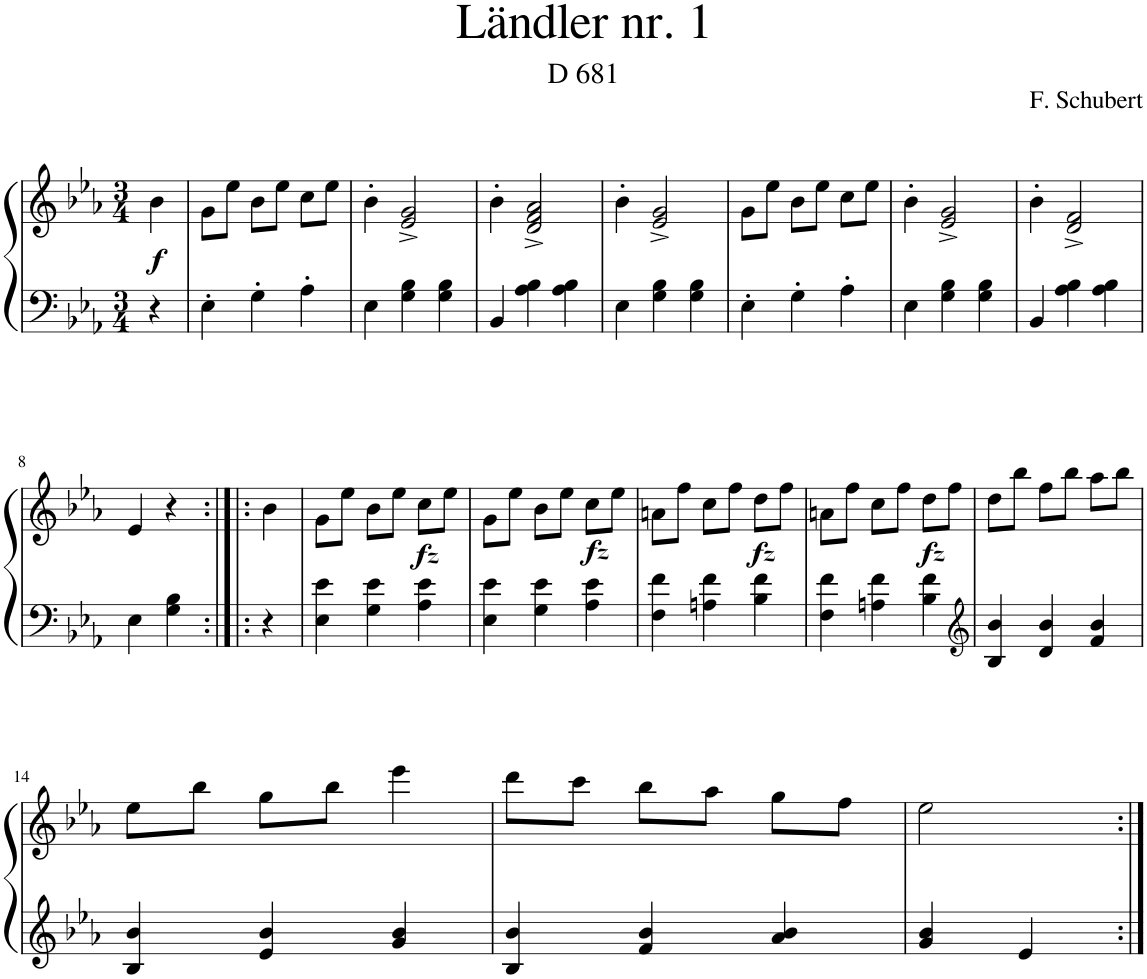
**kern	**kern	**dynam
*part1	*part1	*part1
*staff2	*staff1	*staff1/2
*I"Piano	*	*
*I'Pno.	*	*
*clefF4	*clefG2	*
*k[b-e-a-]	*k[b-e-a-]	*
*M3/4	*M3/4	*
=	=	=
!	!	!LO:DY:b
4r	4b-\	f
=1	=1	=1
4E-'\	8g\L	.
.	8ee-\J	.
4G'\	8b-\L	.
.	8ee-\J	.
4A-'\	8cc\L	.
.	8ee-\J	.
=2	=2	=2
4E-\	4b-'\	.
4G\ 4B-\	2e-/^ 2g/^	.
4G\ 4B-\	.	.
=3	=3	=3
4BB-/	4b-'\	.
4A-\ 4B-\	2d/^ 2f/^ 2a-/^	.
4A-\ 4B-\	.	.
=4	=4	=4
4E-\	4b-'\	.
4G\ 4B-\	2e-/^ 2g/^	.
4G\ 4B-\	.	.
=5	=5	=5
4E-'\	8g\L	.
.	8ee-\J	.
4G'\	8b-\L	.
.	8ee-\J	.
4A-'\	8cc\L	.
.	8ee-\J	.
=6	=6	=6
4E-\	4b-'\	.
4G\ 4B-\	2e-/^ 2g/^	.
4G\ 4B-\	.	.
=7	=7	=7
4BB-/	4b-'\	.
4A-\ 4B-\	2d/^ 2f/^	.
4A-\ 4B-\	.	.
!!LO:LB:g=z
=8	=8	=8
4E-\	4e-/	.
4G\ 4B-\	4r	.
=8X1:|!|:	=8X1:|!|:	=8X1:|!|:
4r	4b-\	.
=9	=9	=9
4E-\ 4e-\	8g\L	.
.	8ee-\J	.
4G\ 4e-\	8b-\L	.
.	8ee-\J	.
!	!	!LO:DY:b
4A-\ 4e-\	8cc\L	fz
.	8ee-\J	.
=10	=10	=10
4E-\ 4e-\	8g\L	.
.	8ee-\J	.
4G\ 4e-\	8b-\L	.
.	8ee-\J	.
!	!	!LO:DY:b
4A-\ 4e-\	8cc\L	fz
.	8ee-\J	.
=11	=11	=11
4F\ 4f\	8an\L	.
.	8ff\J	.
4An\ 4f\	8cc\L	.
.	8ff\J	.
!	!	!LO:DY:b
4B-\ 4f\	8dd\L	fz
.	8ff\J	.
=12	=12	=12
4F\ 4f\	8an\L	.
.	8ff\J	.
4An\ 4f\	8cc\L	.
.	8ff\J	.
!	!	!LO:DY:b
4B-\ 4f\	8dd\L	fz
.	8ff\J	.
=13	=13	=13
*clefG2	*	*
4B-/ 4b-/	8dd\L	.
.	8bb-\J	.
4d/ 4b-/	8ff\L	.
.	8bb-\J	.
4f/ 4b-/	8aa-\L	.
.	8bb-\J	.
!!LO:LB:g=z
=14	=14	=14
4B-/ 4b-/	8ee-\L	.
.	8bb-\J	.
4e-/ 4b-/	8gg\L	.
.	8bb-\J	.
4g/ 4b-/	4eee-\	.
=15	=15	=15
4B-/ 4b-/	8ddd\L	.
.	8ccc\J	.
4f/ 4b-/	8bb-\L	.
.	8aa-\J	.
4a-/ 4b-/	8gg\L	.
.	8ff\J	.
=16	=16	=16
4g/ 4b-/	2ee-\	.
4e-/	.	.
=:|!	=:|!	=:|!
*-	*-	*-
